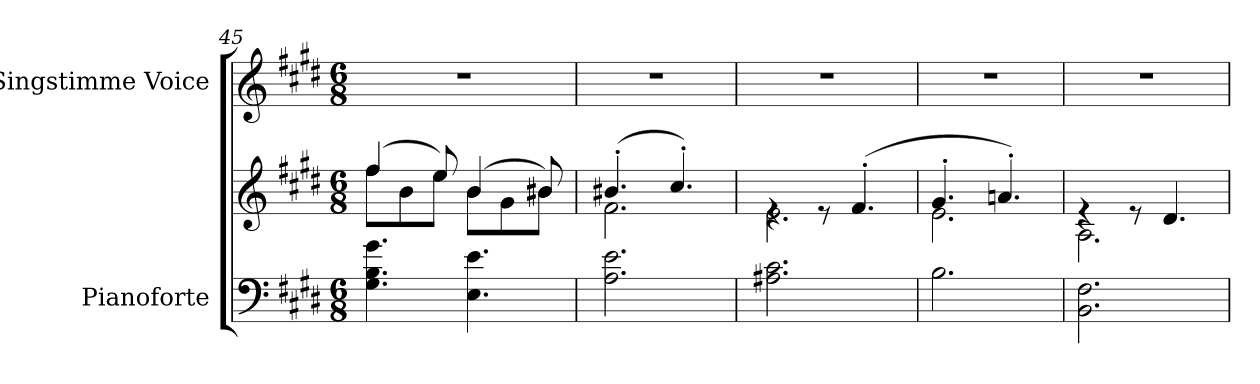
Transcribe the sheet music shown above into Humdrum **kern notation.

**kern	**kern	**dynam	**kern
*part2	*part2	*part2	*part1
*staff3	*staff2	*staff2/3	*staff1
*I"Pianoforte	*	*	*I"Singstimme Voice
*I'Pno	*	*	*
!!LO:LB:g=z
*clefF4	*clefG2	*	*clefG2
*k[f#c#g#d#]	*k[f#c#g#d#]	*	*k[f#c#g#d#]
*M6/8	*M6/8	*	*M6/8
=45	=45	=45	=45
*	*^	*	*
4.G#\ 4.B\ 4.g#\	(>4ff#/	8ff#\L	.	2.r
.	.	8b\	.	.
.	8ee/)	8ee\J	.	.
4.E\ 4.e\	(>4b/	8b\L	.	.
.	.	8g#\	.	.
.	8b#X/)	8b#\J	.	.
=46	=46	=46	=46	=46
2.A\ 2.e\	(>4.b#X'/	2.f#\	.	2.r
.	4.cc#'/)	.	.	.
=47	=47	=47	=47	=47
!	!	!	!LO:DY:a=2	!
!	!	!	!LO:DY:n=1:a=2	!
2.A#X\ 2.c#\	4re	2.e\	p other-dynamics	2.r
.	8re	.	.	.
.	(>4.f#'/	.	.	.
=48	=48	=48	=48	=48
2.B\	4.g#'/	2.e\	.	2.r
.	4.an'/)	.	.	.
=49	=49	=49	=49	=49
2.BB\ 2.F#\	4re	2.A\	.	2.r
.	8re	.	.	.
.	4.d#/	.	.	.
*	*v	*v	*	*
=	=	=	=
*-	*-	*-	*-
